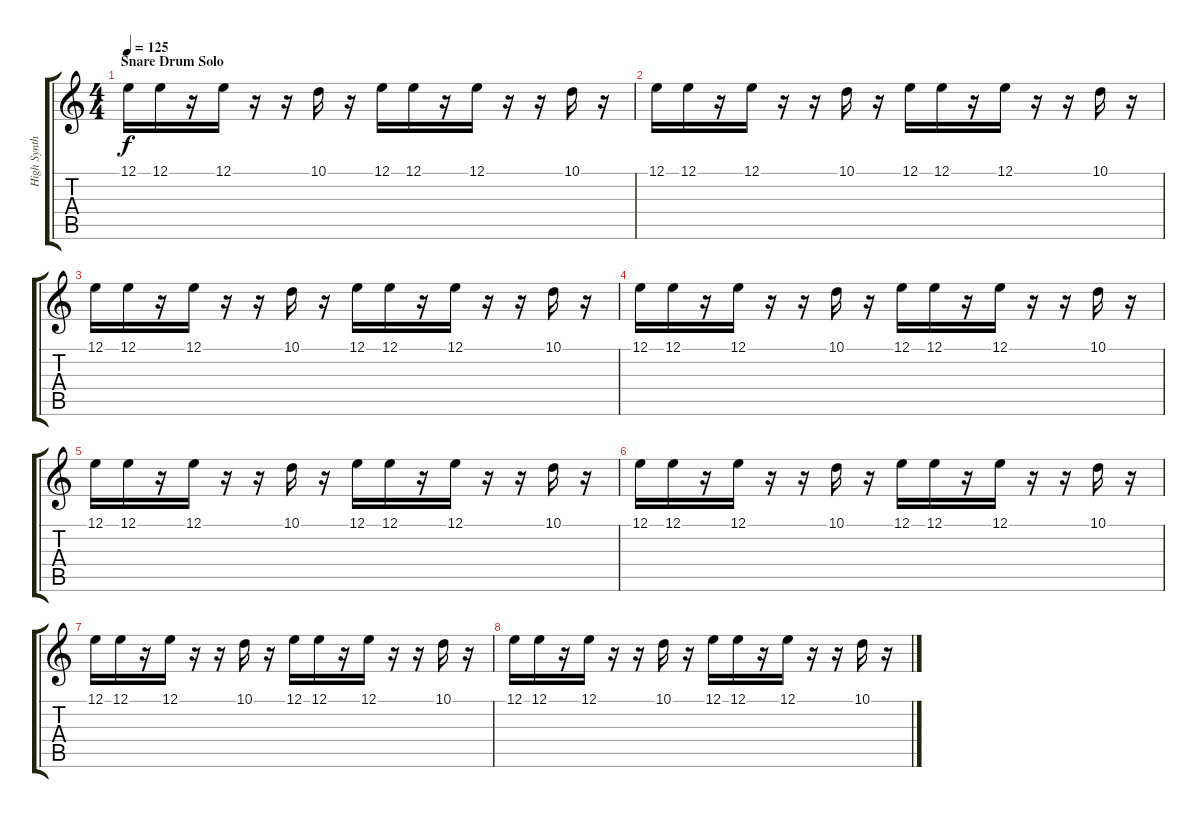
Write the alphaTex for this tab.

\track ("High Synth (Gillian Gilbert)" "High Synth") {instrument lead8bassandlead}
\staff {score tabs}
\tuning (E4 B3 G3 D3 A2 E2) {hide}
\ts (4 4)
\section ("" "Snare Drum Solo")
\tempo 125
\clef g2
\ks c
12.1.16{dy f} 12.1.16 r.16 12.1.16 r.16 r.16 10.1.16 r.16 12.1.16 12.1.16 r.16 12.1.16 r.16 r.16 10.1.16 r.16 |
12.1.16 12.1.16 r.16 12.1.16 r.16 r.16 10.1.16 r.16 12.1.16 12.1.16 r.16 12.1.16 r.16 r.16 10.1.16 r.16 |
12.1.16 12.1.16 r.16 12.1.16 r.16 r.16 10.1.16 r.16 12.1.16 12.1.16 r.16 12.1.16 r.16 r.16 10.1.16 r.16 |
12.1.16 12.1.16 r.16 12.1.16 r.16 r.16 10.1.16 r.16 12.1.16 12.1.16 r.16 12.1.16 r.16 r.16 10.1.16 r.16 |
12.1.16 12.1.16 r.16 12.1.16 r.16 r.16 10.1.16 r.16 12.1.16 12.1.16 r.16 12.1.16 r.16 r.16 10.1.16 r.16 |
12.1.16 12.1.16 r.16 12.1.16 r.16 r.16 10.1.16 r.16 12.1.16 12.1.16 r.16 12.1.16 r.16 r.16 10.1.16 r.16 |
12.1.16 12.1.16 r.16 12.1.16 r.16 r.16 10.1.16 r.16 12.1.16 12.1.16 r.16 12.1.16 r.16 r.16 10.1.16 r.16 |
12.1.16 12.1.16 r.16 12.1.16 r.16 r.16 10.1.16 r.16 12.1.16 12.1.16 r.16 12.1.16 r.16 r.16 10.1.16 r.16
